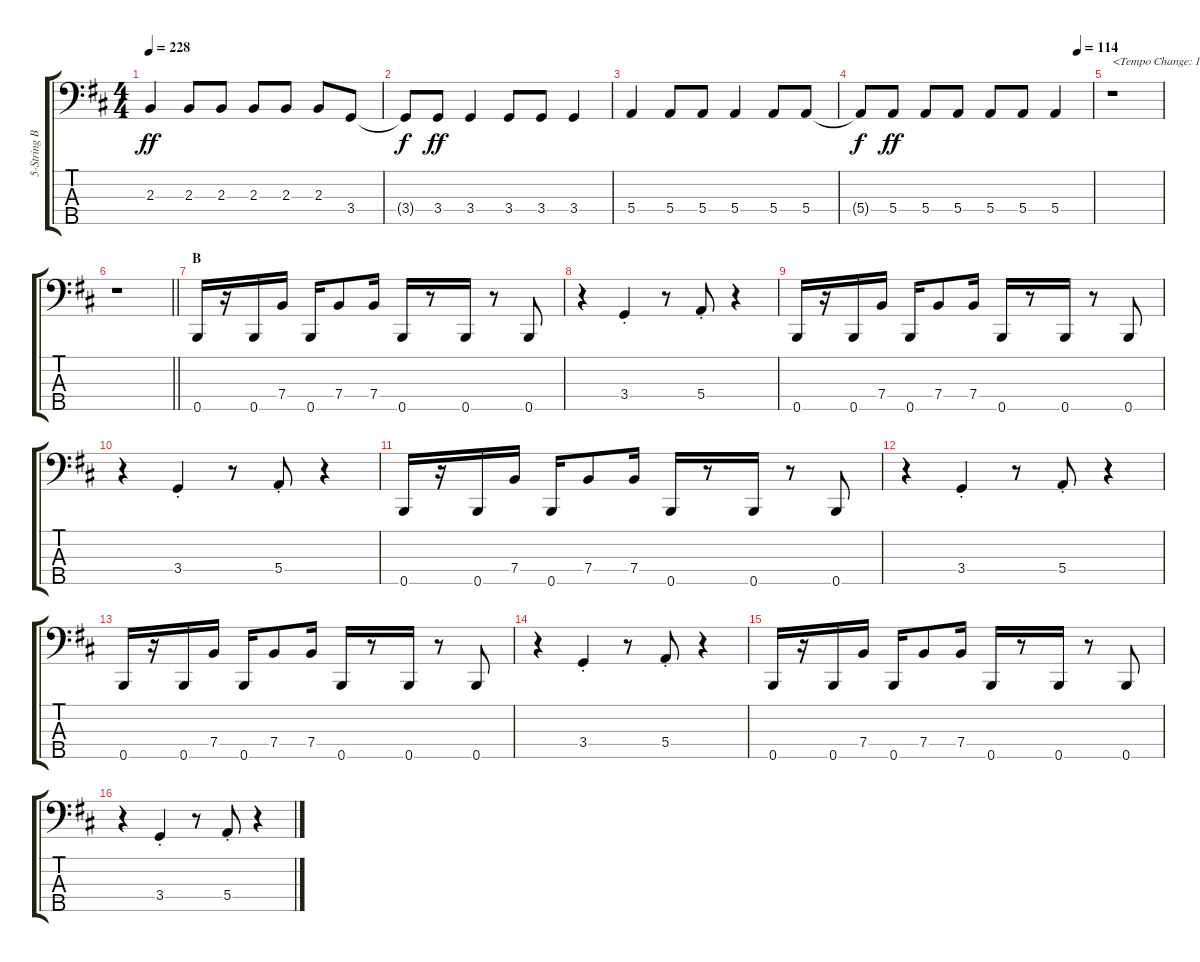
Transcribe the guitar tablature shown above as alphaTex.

\track ("5-String Bass" "5-String B") {instrument electricbasspick}
\staff {score tabs}
\tuning (G2 D2 A1 E1 B0) {hide}
\ts (4 4)
\tempo 228
\clef f4
\ks d
2.3.4{dy ff} 2.3.8 2.3.8 2.3.8 2.3.8 2.3.8 3.4.8 |
3.4{t}.8{dy f} 3.4.8{dy ff} 3.4.4 3.4.8 3.4.8 3.4.4 |
5.4.4 5.4.8 5.4.8 5.4.4 5.4.8 5.4.8 |
\tempo (114 0.9375)
5.4{t}.8{dy f} 5.4.8{dy ff} 5.4.8 5.4.8 5.4.8 5.4.8 5.4.4 |
r.1{txt "<Tempo Change: 114 BPM>"} |
\barLineRight lightlight
r.1 |
\section ("" "B")
0.5.16 r.16 0.5.16 7.4.16 0.5.16 7.4.8 7.4.16 0.5.16 r.8 0.5.16 r.8 0.5.8 |
r.4 3.4{st}.4 r.8 5.4{st}.8 r.4 |
0.5.16 r.16 0.5.16 7.4.16 0.5.16 7.4.8 7.4.16 0.5.16 r.8 0.5.16 r.8 0.5.8 |
r.4 3.4{st}.4 r.8 5.4{st}.8 r.4 |
0.5.16 r.16 0.5.16 7.4.16 0.5.16 7.4.8 7.4.16 0.5.16 r.8 0.5.16 r.8 0.5.8 |
r.4 3.4{st}.4 r.8 5.4{st}.8 r.4 |
0.5.16 r.16 0.5.16 7.4.16 0.5.16 7.4.8 7.4.16 0.5.16 r.8 0.5.16 r.8 0.5.8 |
r.4 3.4{st}.4 r.8 5.4{st}.8 r.4 |
0.5.16 r.16 0.5.16 7.4.16 0.5.16 7.4.8 7.4.16 0.5.16 r.8 0.5.16 r.8 0.5.8 |
r.4 3.4{st}.4 r.8 5.4{st}.8 r.4
